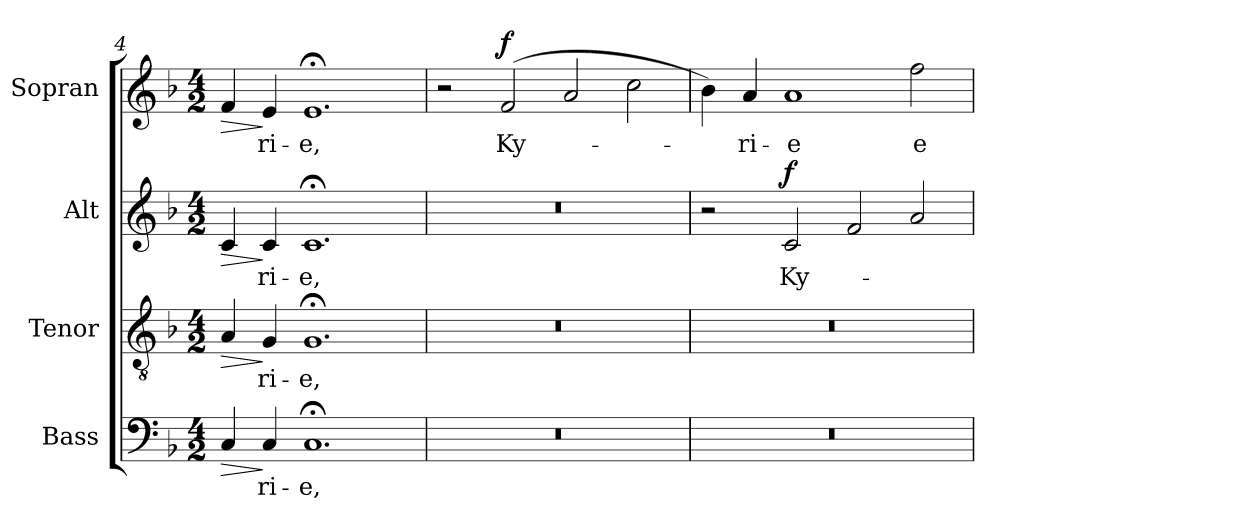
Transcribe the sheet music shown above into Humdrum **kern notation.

**kern	**text	**dynam	**kern	**text	**dynam	**kern	**text	**dynam	**kern	**text	**dynam
*part4	*part4	*part4	*part3	*part3	*part3	*part2	*part2	*part2	*part1	*part1	*part1
*staff4	*staff4	*staff4	*staff3	*staff3	*staff3	*staff2	*staff2	*staff2	*staff1	*staff1	*staff1
*I"Bass	*	*	*I"Tenor	*	*	*I"Alt	*	*	*I"Sopran	*	*
*I'B.	*	*	*I'T.	*	*	*I'A.	*	*	*I'S.	*	*
*clefF4	*	*	*clefGv2	*	*	*clefG2	*	*	*clefG2	*	*
*k[b-]	*	*	*k[b-]	*	*	*k[b-]	*	*	*k[b-]	*	*
*F:	*	*	*F:	*	*	*F:	*	*	*F:	*	*
*M4/2	*	*	*M4/2	*	*	*M4/2	*	*	*M4/2	*	*
=4	=4	=4	=4	=4	=4	=4	=4	=4	=4	=4	=4
!	!	!LO:HP:b	!	!	!LO:HP:b	!	!	!LO:HP:b	!	!	!LO:HP:b
4C/	.	>	4A/	.	>	4c/	.	>	4f/	.	>
!	!LO:LY:b	!	!	!LO:LY:b	!	!	!LO:LY:b	!	!	!LO:LY:b	!
4C/	-ri-	]	4G/	-ri-	]	4c/	-ri-	]	4e/	-ri-	]
!	!LO:LY:b	!	!	!LO:LY:b	!	!	!LO:LY:b	!	!	!LO:LY:b	!
1.C;<	-e,	.	1.G;<	-e,	.	1.c;<	-e,	.	1.e;<	-e,	.
=5	=5	=5	=5	=5	=5	=5	=5	=5	=5	=5	=5
0r	.	.	0r	.	.	0r	.	.	2r	.	.
!	!	!	!	!	!	!	!	!	!	!LO:LY:b	!LO:DY:a
.	.	.	.	.	.	.	.	.	(2f/	Ky-	f
.	.	.	.	.	.	.	.	.	2a/	.	.
.	.	.	.	.	.	.	.	.	2cc\	.	.
!!LO:LB:g=z
=6	=6	=6	=6	=6	=6	=6	=6	=6	=6	=6	=6
0r	.	.	0r	.	.	2r	.	.	4b-\)	.	.
!	!	!	!	!	!	!	!	!	!	!LO:LY:b	!
.	.	.	.	.	.	.	.	.	4a/	-ri-	.
!	!	!	!	!	!	!	!LO:LY:b	!LO:DY:a	!	!LO:LY:b	!
.	.	.	.	.	.	2c/	Ky-	f	1a	-e	.
.	.	.	.	.	.	2f/	.	.	.	.	.
!	!	!	!	!	!	!	!	!	!	!LO:LY:b	!
.	.	.	.	.	.	2a/	.	.	2ff\	e-	.
=	=	=	=	=	=	=	=	=	=	=	=
*-	*-	*-	*-	*-	*-	*-	*-	*-	*-	*-	*-
